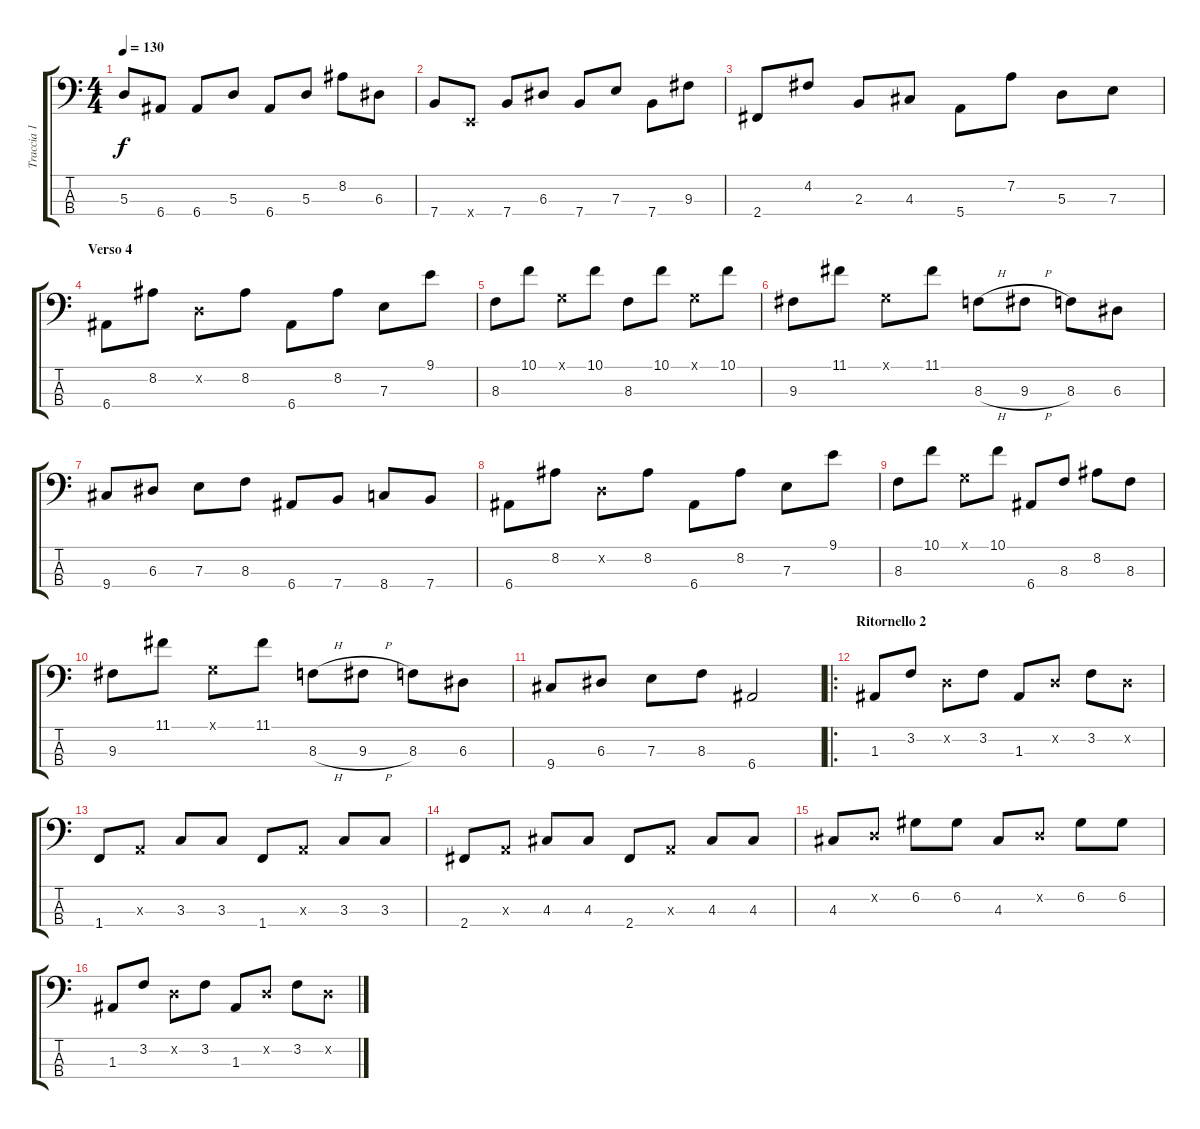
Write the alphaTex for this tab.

\track ("Traccia 1" "Traccia 1") {instrument electricbassfinger}
\staff {score tabs}
\tuning (G2 D2 A1 E1) {hide}
\ts (4 4)
\tempo 130
\clef f4
\ks c
5.3.8{dy f} 6.4.8 6.4.8 5.3.8 6.4.8 5.3.8 8.2.8 6.3.8 |
7.4.8 0.4{x}.8 7.4.8 6.3.8 7.4.8 7.3.8 7.4.8 9.3.8 |
2.4.8 4.2.8 2.3.8 4.3.8 5.4.8 7.2.8 5.3.8 7.3.8 |
\section ("" "Verso 4")
6.4.8{instrument electricbassfinger} 8.2.8 0.2{x}.8 8.2.8 6.4.8 8.2.8 7.3.8 9.1.8 |
8.3.8 10.1.8 0.1{x}.8 10.1.8 8.3.8 10.1.8 0.1{x}.8 10.1.8 |
9.3.8 11.1.8 0.1{x}.8 11.1.8 8.3{h}.8 9.3{h}.8 8.3.8 6.3.8 |
9.4.8 6.3.8 7.3.8 8.3.8 6.4.8 7.4.8 8.4.8 7.4.8 |
6.4.8 8.2.8 0.2{x}.8 8.2.8 6.4.8 8.2.8 7.3.8 9.1.8 |
8.3.8 10.1.8 0.1{x}.8 10.1.8 6.4.8 8.3.8 8.2.8 8.3.8 |
9.3.8 11.1.8 0.1{x}.8 11.1.8 8.3{h}.8 9.3{h}.8 8.3.8 6.3.8 |
9.4.8 6.3.8 7.3.8 8.3.8 6.4.2 |
\ro
\section ("" "Ritornello 2")
1.3.8{volume 16} 3.2.8 0.2{x}.8 3.2.8 1.3.8 0.2{x}.8 3.2.8 0.2{x}.8 |
1.4.8 0.3{x}.8 3.3.8 3.3.8 1.4.8 0.3{x}.8 3.3.8 3.3.8 |
2.4.8 0.3{x}.8 4.3.8 4.3.8 2.4.8 0.3{x}.8 4.3.8 4.3.8 |
4.3.8 0.2{x}.8 6.2.8 6.2.8 4.3.8 0.2{x}.8 6.2.8 6.2.8 |
1.3.8{volume 16} 3.2.8 0.2{x}.8 3.2.8 1.3.8 0.2{x}.8 3.2.8 0.2{x}.8
